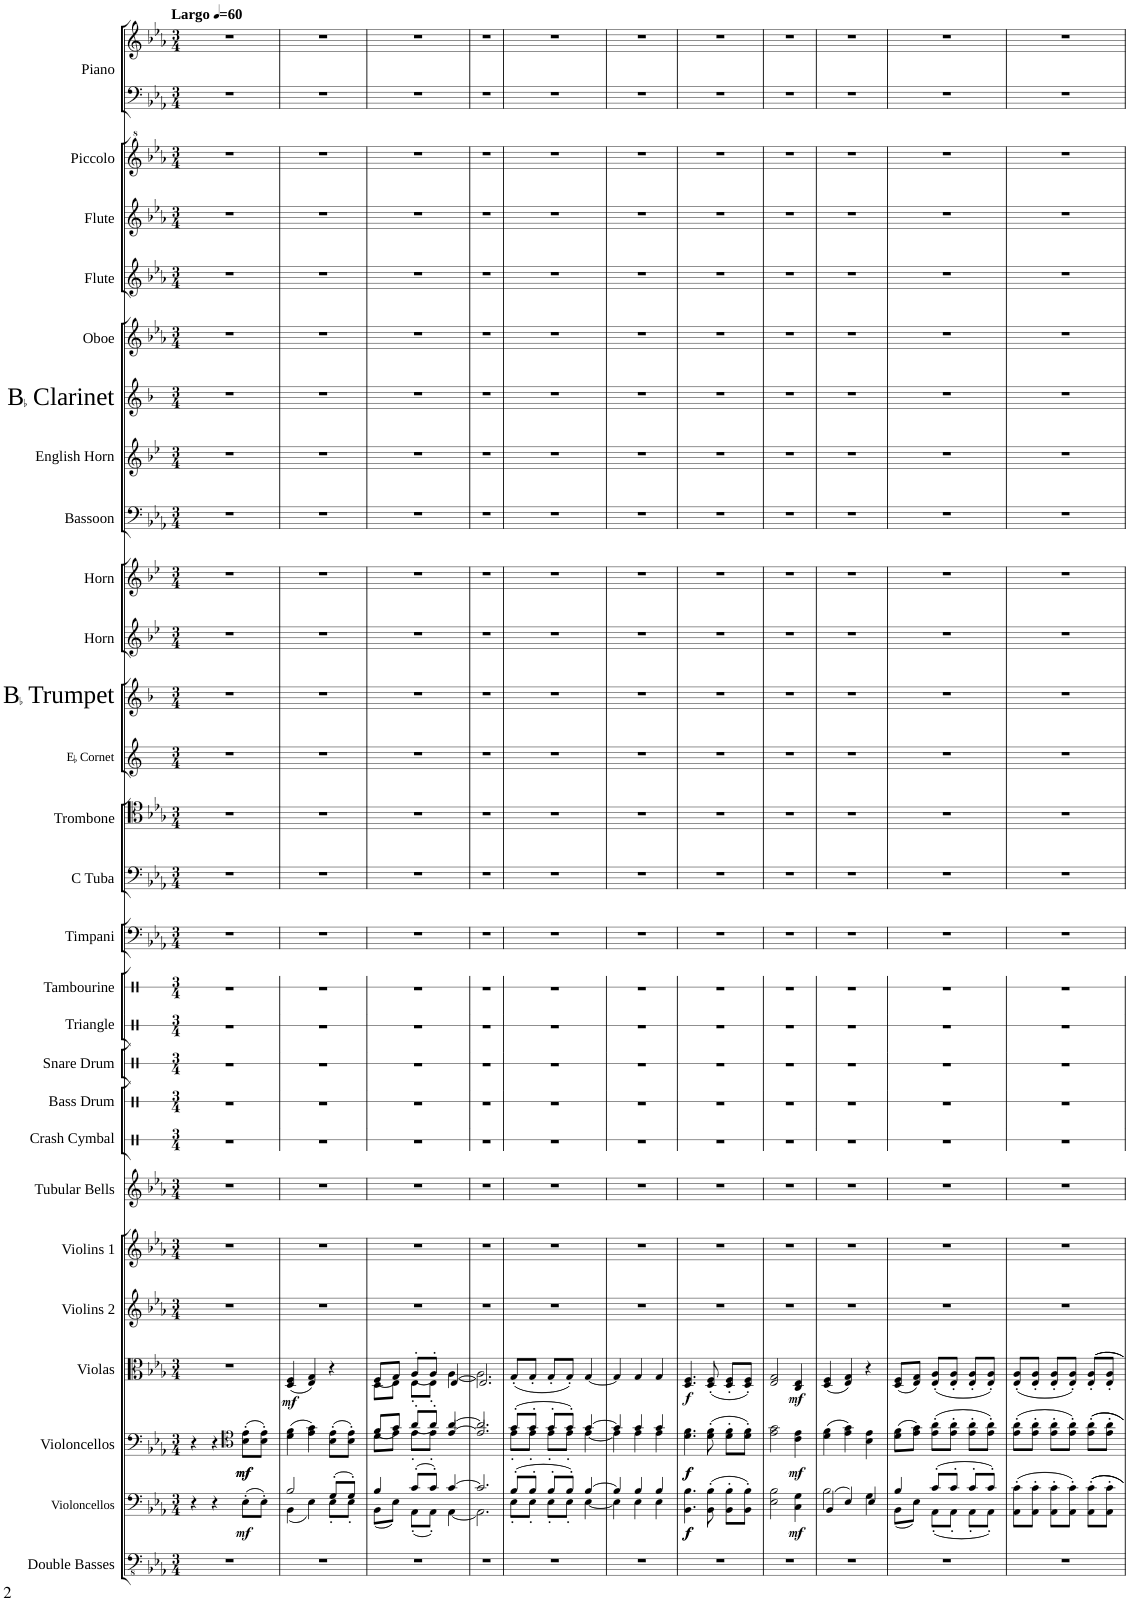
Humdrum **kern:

**kern	**kern	**dynam	**kern	**dynam	**kern	**dynam	**kern	**kern	**kern	**kern	**kern	**kern	**kern	**kern	**kern	**kern	**kern	**kern	**kern	**kern	**kern	**kern	**kern	**kern	**kern	**kern	**kern	**kern	**kern	**kern
*part27	*part26	*part26	*part25	*part25	*part24	*part24	*part23	*part22	*part21	*part20	*part19	*part18	*part17	*part16	*part15	*part14	*part13	*part12	*part11	*part10	*part9	*part8	*part7	*part6	*part5	*part4	*part3	*part2	*part1	*part1
*staff28	*staff27	*staff27	*staff26	*staff26	*staff25	*staff25	*staff24	*staff23	*staff22	*staff21	*staff20	*staff19	*staff18	*staff17	*staff16	*staff15	*staff14	*staff13	*staff12	*staff11	*staff10	*staff9	*staff8	*staff7	*staff6	*staff5	*staff4	*staff3	*staff2	*staff1
*I"Double Basses	*I"Violoncellos	*	*I"Violoncellos	*	*I"Violas	*	*I"Violins 2	*I"Violins 1	*I"Tubular Bells	*I"Crash Cymbal	*I"Bass Drum	*I"Snare Drum	*I"Triangle	*I"Tambourine	*I"Timpani	*I"C Tuba	*I"Trombone	*I"EaccidentalFlat Cornet	*I"BaccidentalFlat Trumpet	*I"Horn	*I"Horn	*I"Bassoon	*I"English Horn	*I"BaccidentalFlat Clarinet	*I"Oboe	*I"Flute	*I"Flute	*I"Piccolo	*I"Piano	*
*I'Dbs.	*I'Vlcs.	*	*I'Vlcs.	*	*I'Vlas.	*	*I'Vlns. 2	*I'Vlns. 1	*I'Tu. Be.	*I'Cr. Cym.	*I'B. Dr.	*I'Sn. Dr.	*I'Trgl.	*I'Tamb.	*I'Timp.	*I'C Tu.	*I'Trb.	*I'EaccidentalFlat Cnt.	*I'BaccidentalFlat Tpt.	*I'Hn.	*I'Hn.	*I'Bsn.	*I'E. Hn.	*I'BaccidentalFlat Cl.	*I'Ob.	*I'Fl.	*I'Fl.	*I'Picc.	*I'Pno.	*
*	*	*	*	*	*	*	*	*	*	*stria1	*stria1	*stria1	*stria1	*stria1	*	*	*	*	*	*	*	*	*	*	*	*	*	*	*	*
*clefFv4	*clefF4	*	*clefF4	*	*clefC3	*	*clefG2	*clefG2	*clefG2	*clefX	*clefX	*clefX	*clefX	*clefX	*clefF4	*clefF4	*clefC4	*clefG2	*clefG2	*clefG2	*clefG2	*clefF4	*clefG2	*clefG2	*clefG2	*clefG2	*clefG2	*clefG^2	*clefF4	*clefG2
*	*	*	*	*	*	*	*	*	*	*	*	*	*	*	*	*	*	*Trd-2c-3	*Trd1c2	*Trd4c7	*Trd4c7	*	*Trd4c7	*Trd1c2	*	*	*	*Trd-7c-12	*	*
*k[b-e-a-]	*k[b-e-a-]	*	*k[b-e-a-]	*	*k[b-e-a-]	*	*k[b-e-a-]	*k[b-e-a-]	*k[b-e-a-]	*k[]	*k[]	*k[]	*k[]	*k[]	*k[b-e-a-]	*k[b-e-a-]	*k[b-e-a-]	*k[]	*k[b-]	*k[b-e-]	*k[b-e-]	*k[b-e-a-]	*k[b-e-]	*k[b-]	*k[b-e-a-]	*k[b-e-a-]	*k[b-e-a-]	*k[b-e-a-]	*k[b-e-a-]	*k[b-e-a-]
*M3/4	*M3/4	*	*M3/4	*	*M3/4	*	*M3/4	*M3/4	*M3/4	*M3/4	*M3/4	*M3/4	*M3/4	*M3/4	*M3/4	*M3/4	*M3/4	*M3/4	*M3/4	*M3/4	*M3/4	*M3/4	*M3/4	*M3/4	*M3/4	*M3/4	*M3/4	*M3/4	*M3/4	*M3/4
*MM60	*MM60	*	*MM60	*	*MM60	*	*MM60	*MM60	*MM60	*MM60	*MM60	*MM60	*MM60	*MM60	*MM60	*MM60	*MM60	*MM60	*MM60	*MM60	*MM60	*MM60	*MM60	*MM60	*MM60	*MM60	*MM60	*MM60	*MM60	*MM60
=1	=1	=1	=1	=1	=1	=1	=1	=1	=1	=1	=1	=1	=1	=1	=1	=1	=1	=1	=1	=1	=1	=1	=1	=1	=1	=1	=1	=1	=1	=1
!	!	!	!	!	!	!	!	!	!	!	!	!	!	!	!	!	!	!	!	!	!	!	!	!	!	!	!	!	!	!LO:TX:a:B:t=Largo
2.r	4r	.	4r	.	2.r	.	2.r	2.r	2.r	2.r	2.r	2.r	2.r	2.r	2.r	2.r	2.r	2.r	2.r	2.r	2.r	2.r	2.r	2.r	2.r	2.r	2.r	2.r	2.r	2.r
.	4r	.	4r	.	.	.	.	.	.	.	.	.	.	.	.	.	.	.	.	.	.	.	.	.	.	.	.	.	.	.
*	*	*	*clefC4	*	*	*	*	*	*	*	*	*	*	*	*	*	*	*	*	*	*	*	*	*	*	*	*	*	*	*
!	!	!LO:DY:b	!	!LO:DY:b	!	!	!	!	!	!	!	!	!	!	!	!	!	!	!	!	!	!	!	!	!	!	!	!	!	!
!	!	!	!	!LO:DY:n=1:b	!	!	!	!	!	!	!	!	!	!	!	!	!	!	!	!	!	!	!	!	!	!	!	!	!	!
.	(8E-'\L	mf	(8B-\' 8e-\'L	mf mf	.	.	.	.	.	.	.	.	.	.	.	.	.	.	.	.	.	.	.	.	.	.	.	.	.	.
.	8E-'\J)	.	8B-\' 8e-\'J)	.	.	.	.	.	.	.	.	.	.	.	.	.	.	.	.	.	.	.	.	.	.	.	.	.	.	.
=2	=2	=2	=2	=2	=2	=2	=2	=2	=2	=2	=2	=2	=2	=2	=2	=2	=2	=2	=2	=2	=2	=2	=2	=2	=2	=2	=2	=2	=2	=2
*	*^	*	*	*	*	*	*	*	*	*	*	*	*	*	*	*	*	*	*	*	*	*	*	*	*	*	*	*	*	*
!	!	!	!	!	!	!	!LO:DY:b	!	!	!	!	!	!	!	!	!	!	!	!	!	!	!	!	!	!	!	!	!	!	!	!
2.r	2B-/	(4BB-\	.	(4d\ 4f\	.	(4D/ 4F/	mf	2.r	2.r	2.r	2.r	2.r	2.r	2.r	2.r	2.r	2.r	2.r	2.r	2.r	2.r	2.r	2.r	2.r	2.r	2.r	2.r	2.r	2.r	2.r	2.r
.	.	4E-\)	.	4e-\ 4g\)	.	4E-/ 4G/)	.	.	.	.	.	.	.	.	.	.	.	.	.	.	.	.	.	.	.	.	.	.	.	.	.
.	(8G'/L	8E-'\L	.	(8B-\' 8e-\'L	.	4r	.	.	.	.	.	.	.	.	.	.	.	.	.	.	.	.	.	.	.	.	.	.	.	.	.
.	8G'/J)	8E-'\J	.	8B-\' 8e-\'J)	.	.	.	.	.	.	.	.	.	.	.	.	.	.	.	.	.	.	.	.	.	.	.	.	.	.	.
=3	=3	=3	=3	=3	=3	=3	=3	=3	=3	=3	=3	=3	=3	=3	=3	=3	=3	=3	=3	=3	=3	=3	=3	=3	=3	=3	=3	=3	=3	=3	=3
*	*	*	*	*^	*	*^	*	*	*	*	*	*	*	*	*	*	*	*	*	*	*	*	*	*	*	*	*	*	*	*	*
2.r	4B-/	(8BB-\L	.	8d\L	(8f/L	.	8D\L	(8F/L	.	2.r	2.r	2.r	2.r	2.r	2.r	2.r	2.r	2.r	2.r	2.r	2.r	2.r	2.r	2.r	2.r	2.r	2.r	2.r	2.r	2.r	2.r	2.r	2.r
.	.	8E-\J)	.	8e-\J	8g/J)	.	8E-\J	8G/J)	.	.	.	.	.	.	.	.	.	.	.	.	.	.	.	.	.	.	.	.	.	.	.	.	.
.	(8c'/L	(8AA-'\L	.	8e-'\L	(8a-'/L	.	8E-'\L	(8A-'/L	.	.	.	.	.	.	.	.	.	.	.	.	.	.	.	.	.	.	.	.	.	.	.	.	.
.	8c'/J)	8AA-'\J)	.	8e-'\J	8a-'/J)	.	8E-'\J	8A-'/J)	.	.	.	.	.	.	.	.	.	.	.	.	.	.	.	.	.	.	.	.	.	.	.	.	.
.	[4c/	[4AA-\	.	[4e-/	[4a-/	.	[4E-/	[4A-\	.	.	.	.	.	.	.	.	.	.	.	.	.	.	.	.	.	.	.	.	.	.	.	.	.
=4	=4	=4	=4	=4	=4	=4	=4	=4	=4	=4	=4	=4	=4	=4	=4	=4	=4	=4	=4	=4	=4	=4	=4	=4	=4	=4	=4	=4	=4	=4	=4	=4	=4
2.r	2.c/]	2.AA-\]	.	2.e-/]	2.a-/]	.	2.E-/]	2.A-\]	.	2.r	2.r	2.r	2.r	2.r	2.r	2.r	2.r	2.r	2.r	2.r	2.r	2.r	2.r	2.r	2.r	2.r	2.r	2.r	2.r	2.r	2.r	2.r	2.r
*	*	*	*	*	*	*	*v	*v	*	*	*	*	*	*	*	*	*	*	*	*	*	*	*	*	*	*	*	*	*	*	*	*	*
=5	=5	=5	=5	=5	=5	=5	=5	=5	=5	=5	=5	=5	=5	=5	=5	=5	=5	=5	=5	=5	=5	=5	=5	=5	=5	=5	=5	=5	=5	=5	=5	=5
2.r	(8B-'/L	8E-'\L	.	(8g'/L	8e-'\L	.	(8G'/L	.	2.r	2.r	2.r	2.r	2.r	2.r	2.r	2.r	2.r	2.r	2.r	2.r	2.r	2.r	2.r	2.r	2.r	2.r	2.r	2.r	2.r	2.r	2.r	2.r
.	8B-'/J	8E-'\J	.	8g'/J	8e-'\J	.	8G'/J	.	.	.	.	.	.	.	.	.	.	.	.	.	.	.	.	.	.	.	.	.	.	.	.	.
.	8B-'/L	8E-'\L	.	8g'/L	8e-'\L	.	8G'/L	.	.	.	.	.	.	.	.	.	.	.	.	.	.	.	.	.	.	.	.	.	.	.	.	.
.	8B-'/J)	8E-'\J	.	8g'/J)	8e-'\J	.	8G'/J)	.	.	.	.	.	.	.	.	.	.	.	.	.	.	.	.	.	.	.	.	.	.	.	.	.
.	[4B-/	[4E-\	.	[4g/	[4e-\	.	[4G/	.	.	.	.	.	.	.	.	.	.	.	.	.	.	.	.	.	.	.	.	.	.	.	.	.
=6	=6	=6	=6	=6	=6	=6	=6	=6	=6	=6	=6	=6	=6	=6	=6	=6	=6	=6	=6	=6	=6	=6	=6	=6	=6	=6	=6	=6	=6	=6	=6	=6
2.r	4B-/]	4E-\]	.	4g/]	4e-\]	.	4G/]	.	2.r	2.r	2.r	2.r	2.r	2.r	2.r	2.r	2.r	2.r	2.r	2.r	2.r	2.r	2.r	2.r	2.r	2.r	2.r	2.r	2.r	2.r	2.r	2.r
.	4B-/	4E-\	.	4g/	4e-\	.	4G/	.	.	.	.	.	.	.	.	.	.	.	.	.	.	.	.	.	.	.	.	.	.	.	.	.
.	4B-/	4E-\	.	4g/	4e-\	.	4G/	.	.	.	.	.	.	.	.	.	.	.	.	.	.	.	.	.	.	.	.	.	.	.	.	.
=7	=7	=7	=7	=7	=7	=7	=7	=7	=7	=7	=7	=7	=7	=7	=7	=7	=7	=7	=7	=7	=7	=7	=7	=7	=7	=7	=7	=7	=7	=7	=7	=7
!	!	!	!LO:DY:b	!	!	!	!	!	!	!	!	!	!	!	!	!	!	!	!	!	!	!	!	!	!	!	!	!	!	!	!	!
!	!	!	!LO:DY:n=1:b	!	!	!LO:DY:b	!	!	!	!	!	!	!	!	!	!	!	!	!	!	!	!	!	!	!	!	!	!	!	!	!	!
!	!	!	!	!	!	!LO:DY:n=1:b	!	!LO:DY:b	!	!	!	!	!	!	!	!	!	!	!	!	!	!	!	!	!	!	!	!	!	!	!	!
*	*v	*v	*	*	*	*	*	*	*	*	*	*	*	*	*	*	*	*	*	*	*	*	*	*	*	*	*	*	*	*	*	*
*	*	*	*v	*v	*	*	*	*	*	*	*	*	*	*	*	*	*	*	*	*	*	*	*	*	*	*	*	*	*	*	*
2.r	4.BB-\ 4.B-\	f f	4.d\ 4.f\	f f	4.D/ 4.F/	f	2.r	2.r	2.r	2.r	2.r	2.r	2.r	2.r	2.r	2.r	2.r	2.r	2.r	2.r	2.r	2.r	2.r	2.r	2.r	2.r	2.r	2.r	2.r	2.r
.	(8BB-\' 8B-\'	.	(8d\' 8f\'	.	(8D/' 8F/'	.	.	.	.	.	.	.	.	.	.	.	.	.	.	.	.	.	.	.	.	.	.	.	.	.
.	8BB-\' 8B-\'L	.	8d\' 8f\'L	.	8D/' 8F/'L	.	.	.	.	.	.	.	.	.	.	.	.	.	.	.	.	.	.	.	.	.	.	.	.	.
.	8BB-\' 8B-\'J)	.	8d\' 8f\'J)	.	8D/' 8F/'J)	.	.	.	.	.	.	.	.	.	.	.	.	.	.	.	.	.	.	.	.	.	.	.	.	.
=8	=8	=8	=8	=8	=8	=8	=8	=8	=8	=8	=8	=8	=8	=8	=8	=8	=8	=8	=8	=8	=8	=8	=8	=8	=8	=8	=8	=8	=8	=8
2.r	2E-\ 2B-\	.	2e-\ 2g\	.	2E-/ 2G/	.	2.r	2.r	2.r	2.r	2.r	2.r	2.r	2.r	2.r	2.r	2.r	2.r	2.r	2.r	2.r	2.r	2.r	2.r	2.r	2.r	2.r	2.r	2.r	2.r
!	!	!LO:DY:b	!	!LO:DY:b	!	!LO:DY:b	!	!	!	!	!	!	!	!	!	!	!	!	!	!	!	!	!	!	!	!	!	!	!	!
.	4C\ 4G\	mf	4c\ 4e-\	mf	4C/ 4E-/	mf	.	.	.	.	.	.	.	.	.	.	.	.	.	.	.	.	.	.	.	.	.	.	.	.
=9	=9	=9	=9	=9	=9	=9	=9	=9	=9	=9	=9	=9	=9	=9	=9	=9	=9	=9	=9	=9	=9	=9	=9	=9	=9	=9	=9	=9	=9	=9
*	*^	*	*	*	*	*	*	*	*	*	*	*	*	*	*	*	*	*	*	*	*	*	*	*	*	*	*	*	*	*
2.r	(4BB-/	2B-\	.	(4d\ 4f\	.	(4D/ 4F/	.	2.r	2.r	2.r	2.r	2.r	2.r	2.r	2.r	2.r	2.r	2.r	2.r	2.r	2.r	2.r	2.r	2.r	2.r	2.r	2.r	2.r	2.r	2.r	2.r
.	4E-/)	.	.	4e-\ 4g\)	.	4E-/ 4G/)	.	.	.	.	.	.	.	.	.	.	.	.	.	.	.	.	.	.	.	.	.	.	.	.	.
.	4E-/	4G\	.	4B-\ 4e-\	.	4r	.	.	.	.	.	.	.	.	.	.	.	.	.	.	.	.	.	.	.	.	.	.	.	.	.
=10	=10	=10	=10	=10	=10	=10	=10	=10	=10	=10	=10	=10	=10	=10	=10	=10	=10	=10	=10	=10	=10	=10	=10	=10	=10	=10	=10	=10	=10	=10	=10
2.r	4B-/	(8BB-\L	.	(8d\ 8f\L	.	(8D/ 8F/L	.	2.r	2.r	2.r	2.r	2.r	2.r	2.r	2.r	2.r	2.r	2.r	2.r	2.r	2.r	2.r	2.r	2.r	2.r	2.r	2.r	2.r	2.r	2.r	2.r
.	.	8E-\J)	.	8e-\ 8g\J)	.	8E-/ 8G/J)	.	.	.	.	.	.	.	.	.	.	.	.	.	.	.	.	.	.	.	.	.	.	.	.	.
.	(8c'/L	(8AA-'\L	.	(8e-\' 8a-\'L	.	(8E-/' 8A-/'L	.	.	.	.	.	.	.	.	.	.	.	.	.	.	.	.	.	.	.	.	.	.	.	.	.
.	8c'/J	8AA-'\J	.	8e-\' 8a-\'J	.	8E-/' 8A-/'J	.	.	.	.	.	.	.	.	.	.	.	.	.	.	.	.	.	.	.	.	.	.	.	.	.
.	8c'/L	8AA-'\L	.	8e-\' 8a-\'L	.	8E-/' 8A-/'L	.	.	.	.	.	.	.	.	.	.	.	.	.	.	.	.	.	.	.	.	.	.	.	.	.
.	8c'/J)	8AA-'\J)	.	8e-\' 8a-\'J)	.	8E-/' 8A-/'J)	.	.	.	.	.	.	.	.	.	.	.	.	.	.	.	.	.	.	.	.	.	.	.	.	.
*	*v	*v	*	*	*	*	*	*	*	*	*	*	*	*	*	*	*	*	*	*	*	*	*	*	*	*	*	*	*	*	*
=11	=11	=11	=11	=11	=11	=11	=11	=11	=11	=11	=11	=11	=11	=11	=11	=11	=11	=11	=11	=11	=11	=11	=11	=11	=11	=11	=11	=11	=11	=11
2.r	(8AA-\' 8c\'L	.	(8e-\' 8a-\'L	.	(8E-/' 8A-/'L	.	2.r	2.r	2.r	2.r	2.r	2.r	2.r	2.r	2.r	2.r	2.r	2.r	2.r	2.r	2.r	2.r	2.r	2.r	2.r	2.r	2.r	2.r	2.r	2.r
.	8AA-\' 8c\'J	.	8e-\' 8a-\'J	.	8E-/' 8A-/'J	.	.	.	.	.	.	.	.	.	.	.	.	.	.	.	.	.	.	.	.	.	.	.	.	.
.	8AA-\' 8c\'L	.	8e-\' 8a-\'L	.	8E-/' 8A-/'L	.	.	.	.	.	.	.	.	.	.	.	.	.	.	.	.	.	.	.	.	.	.	.	.	.
.	8AA-\' 8c\'J)	.	8e-\' 8a-\'J)	.	8E-/' 8A-/'J)	.	.	.	.	.	.	.	.	.	.	.	.	.	.	.	.	.	.	.	.	.	.	.	.	.
.	8AA-\' 8c\'L	.	8e-\' 8a-\'L	.	8E-/' 8A-/'L	.	.	.	.	.	.	.	.	.	.	.	.	.	.	.	.	.	.	.	.	.	.	.	.	.
.	8AA-\' 8c\'J	.	8e-\' 8a-\'J	.	8E-/' 8A-/'J	.	.	.	.	.	.	.	.	.	.	.	.	.	.	.	.	.	.	.	.	.	.	.	.	.
=	=	=	=	=	=	=	=	=	=	=	=	=	=	=	=	=	=	=	=	=	=	=	=	=	=	=	=	=	=	=
*-	*-	*-	*-	*-	*-	*-	*-	*-	*-	*-	*-	*-	*-	*-	*-	*-	*-	*-	*-	*-	*-	*-	*-	*-	*-	*-	*-	*-	*-	*-
